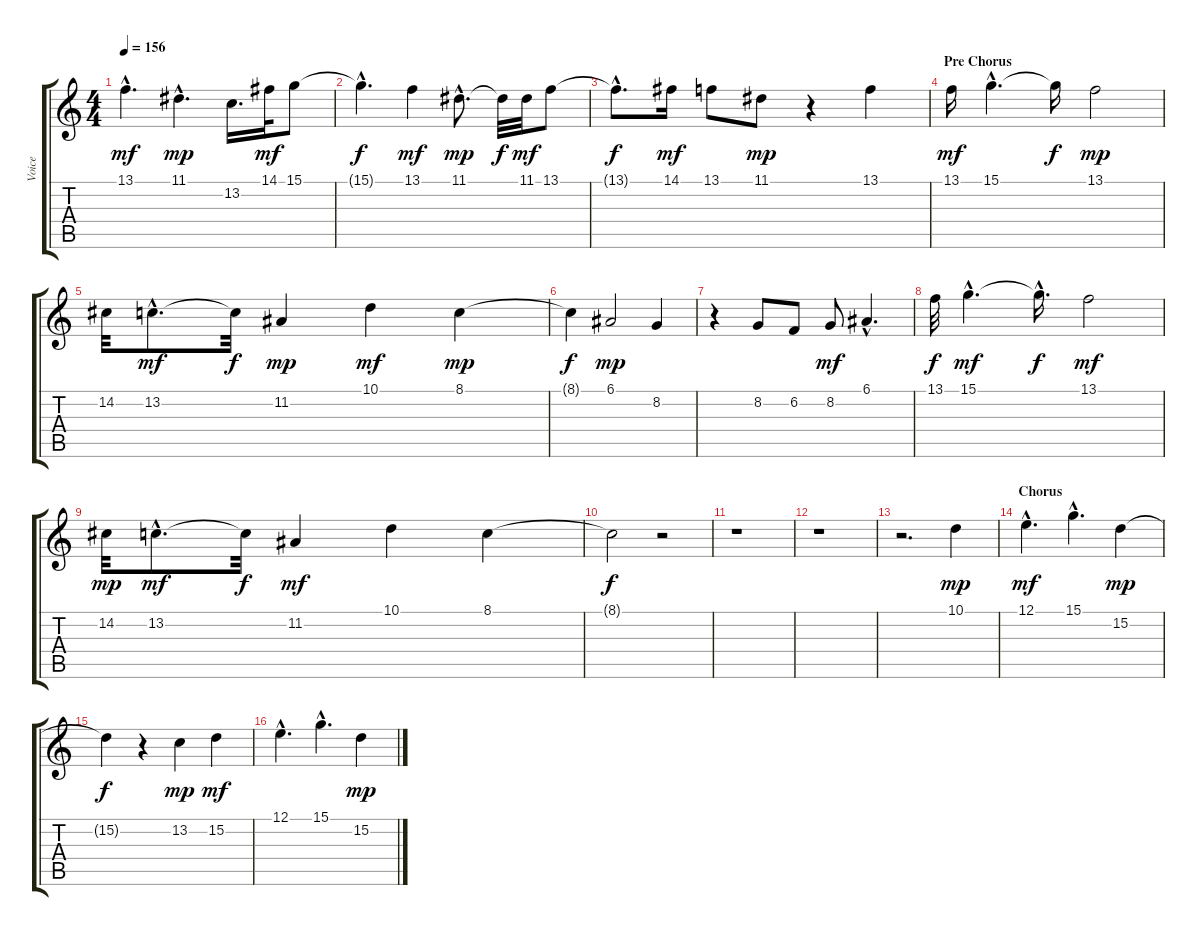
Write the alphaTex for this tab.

\track ("Voice" "Voice") {instrument synthvoice}
\staff {score tabs}
\tuning (E4 B3 G3 D3 A2 E2) {hide}
\ts (4 4)
\tempo 156
\clef g2
\ks c
13.1{hac}.4{d dy mf} 11.1{hac}.4{d dy mp} 13.2.16{d} 14.1.32{dy mf} 15.1.8 |
15.1{hac t}.4{d dy f} 13.1.4{dy mf} 11.1{hac}.8{d dy mp} 11.1{t}.32{dy f} 11.1.32{dy mf} 13.1.8 |
13.1{hac t}.8{d dy f} 14.1.16{dy mf} 13.1.8 11.1.8{dy mp} r.4 13.1.4 |
\section ("" "Pre Chorus")
13.1.16{dy mf} 15.1{hac}.4{d} 15.1{t}.16{dy f} 13.1.2{dy mp} |
14.2.32 13.2{hac}.8{d dy mf} 13.2{t}.32{dy f} 11.2.4{dy mp} 10.1.4{dy mf} 8.1.4{dy mp} |
8.1{t}.4{dy f} 6.1.2{dy mp} 8.2.4 |
r.4 8.2.8 6.2.8 8.2.8{dy mf} 6.1{hac}.4{d} |
13.1.32{dy f} 15.1{hac}.4{d dy mf} 15.1{hac t}.16{d dy f} 13.1.2{dy mf} |
14.2.32{dy mp} 13.2{hac}.8{d dy mf} 13.2{t}.32{dy f} 11.2.4{dy mf} 10.1.4 8.1.4 |
8.1{t}.2{dy f} r.2 |
r.1 |
r.1 |
r.2{d} 10.1.4{dy mp} |
\section ("" "Chorus")
12.1{hac}.4{d dy mf} 15.1{hac}.4{d} 15.2.4{dy mp} |
15.2{t}.4{dy f} r.4 13.2.4{dy mp} 15.2.4{dy mf} |
12.1{hac}.4{d} 15.1{hac}.4{d} 15.2.4{dy mp}
